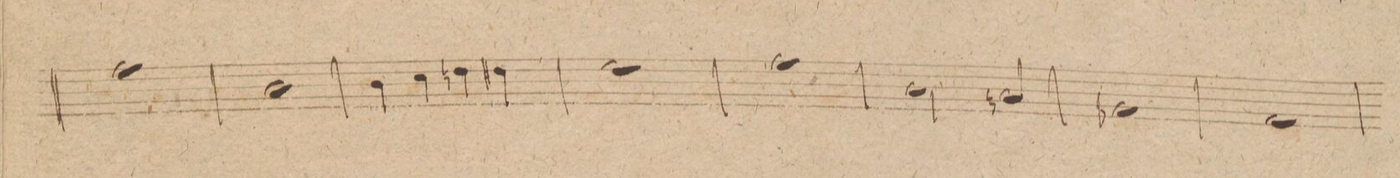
**kern	**dynam
*I"Trombone Baſso.	*
*clefF4	*
*k[]	*
*met(c|)	*
*M2/2	*
1A	.
=42	=42
1C	.
=43	=43
4D\	.
4E\	.
4Fn\	.
4F#X\	.
=44	=44
1G	.
=45	=45
1A	.
=46	=46
2D\	.
2Cn/	.
=47	=47
1BB-X	.
=48	=48
1AA	.
=49	=49
*-	*-
